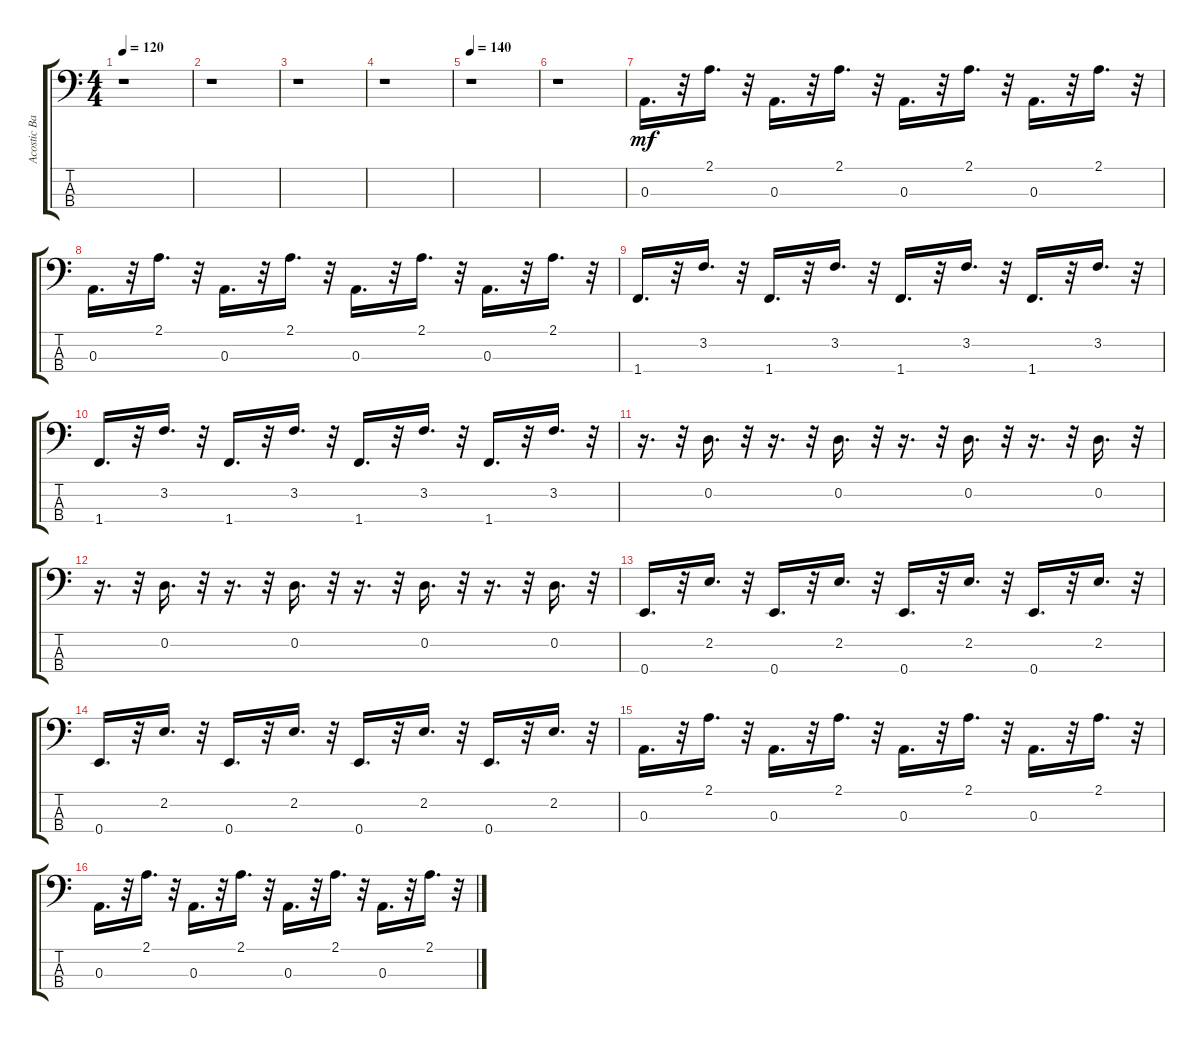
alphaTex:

\track ("Acostic Bass 3                      " "Acostic Ba") {instrument electricguitarmuted}
\staff {score tabs}
\tuning (G2 D2 A1 E1) {hide}
\ts (4 4)
\tempo 120
\clef f4
\ks c
r.1{dy mf instrument electricguitarmuted} |
r.1 |
r.1 |
r.1 |
\tempo 140
r.1 |
r.1 |
0.3.16{d} r.32 2.1.16{d} r.32 0.3.16{d} r.32 2.1.16{d} r.32 0.3.16{d} r.32 2.1.16{d} r.32 0.3.16{d} r.32 2.1.16{d} r.32 |
0.3.16{d} r.32 2.1.16{d} r.32 0.3.16{d} r.32 2.1.16{d} r.32 0.3.16{d} r.32 2.1.16{d} r.32 0.3.16{d} r.32 2.1.16{d} r.32 |
1.4.16{d} r.32 3.2.16{d} r.32 1.4.16{d} r.32 3.2.16{d} r.32 1.4.16{d} r.32 3.2.16{d} r.32 1.4.16{d} r.32 3.2.16{d} r.32 |
1.4.16{d} r.32 3.2.16{d} r.32 1.4.16{d} r.32 3.2.16{d} r.32 1.4.16{d} r.32 3.2.16{d} r.32 1.4.16{d} r.32 3.2.16{d} r.32 |
r.16{d} r.32 0.2.16{d} r.32 r.16{d} r.32 0.2.16{d} r.32 r.16{d} r.32 0.2.16{d} r.32 r.16{d} r.32 0.2.16{d} r.32 |
r.16{d} r.32 0.2.16{d} r.32 r.16{d} r.32 0.2.16{d} r.32 r.16{d} r.32 0.2.16{d} r.32 r.16{d} r.32 0.2.16{d} r.32 |
0.4.16{d} r.32 2.2.16{d} r.32 0.4.16{d} r.32 2.2.16{d} r.32 0.4.16{d} r.32 2.2.16{d} r.32 0.4.16{d} r.32 2.2.16{d} r.32 |
0.4.16{d} r.32 2.2.16{d} r.32 0.4.16{d} r.32 2.2.16{d} r.32 0.4.16{d} r.32 2.2.16{d} r.32 0.4.16{d} r.32 2.2.16{d} r.32 |
0.3.16{d} r.32 2.1.16{d} r.32 0.3.16{d} r.32 2.1.16{d} r.32 0.3.16{d} r.32 2.1.16{d} r.32 0.3.16{d} r.32 2.1.16{d} r.32 |
0.3.16{d} r.32 2.1.16{d} r.32 0.3.16{d} r.32 2.1.16{d} r.32 0.3.16{d} r.32 2.1.16{d} r.32 0.3.16{d} r.32 2.1.16{d} r.32
